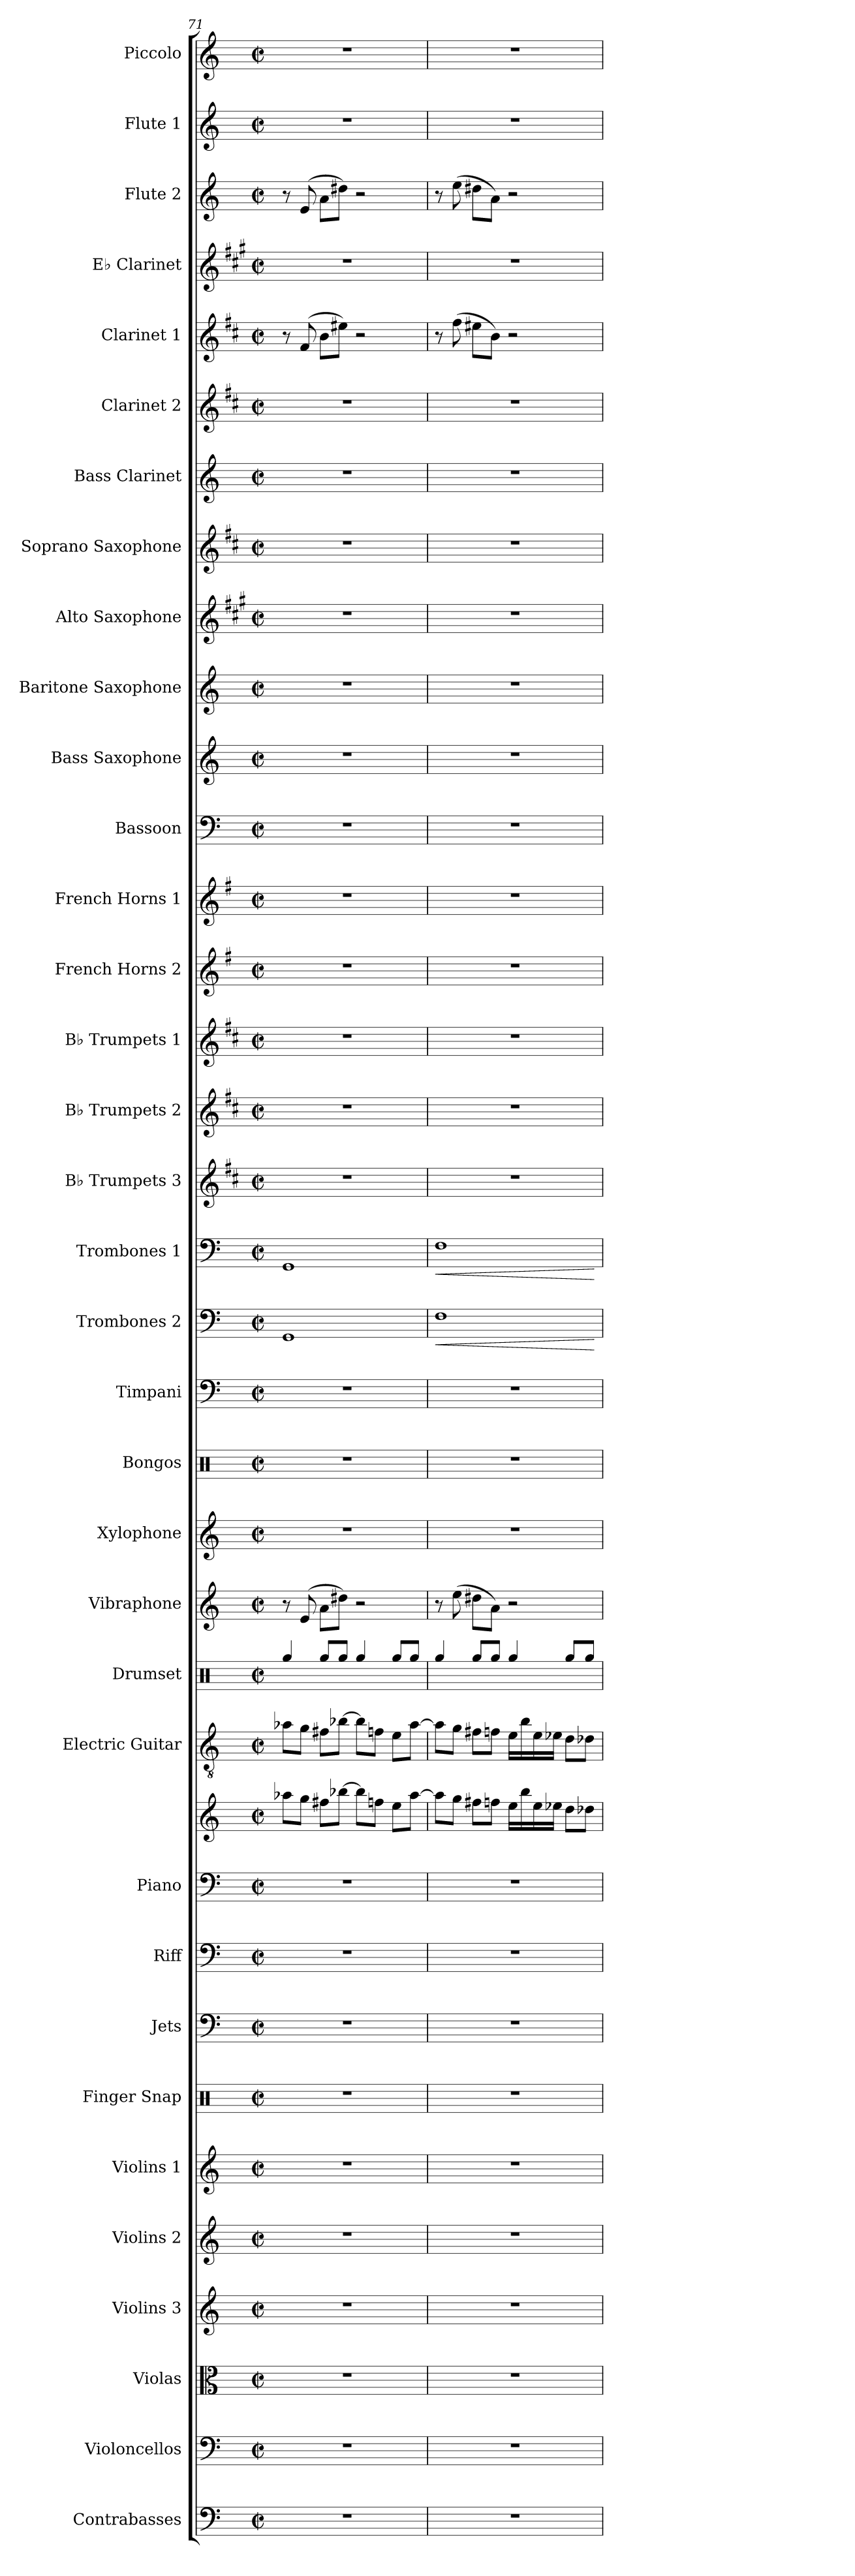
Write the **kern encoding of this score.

**kern	**kern	**kern	**kern	**kern	**kern	**kern	**kern	**kern	**kern	**kern	**kern	**kern	**kern	**kern	**kern	**kern	**kern	**dynam	**kern	**dynam	**kern	**kern	**kern	**kern	**kern	**kern	**kern	**kern	**kern	**kern	**kern	**kern	**kern	**kern	**kern	**kern	**kern
*part35	*part34	*part33	*part32	*part31	*part30	*part29	*part28	*part27	*part26	*part26	*part25	*part24	*part23	*part22	*part21	*part20	*part19	*part19	*part18	*part18	*part17	*part16	*part15	*part14	*part13	*part12	*part11	*part10	*part9	*part8	*part7	*part6	*part5	*part4	*part3	*part2	*part1
*staff36	*staff35	*staff34	*staff33	*staff32	*staff31	*staff30	*staff29	*staff28	*staff27	*staff26	*staff25	*staff24	*staff23	*staff22	*staff21	*staff20	*staff19	*staff19	*staff18	*staff18	*staff17	*staff16	*staff15	*staff14	*staff13	*staff12	*staff11	*staff10	*staff9	*staff8	*staff7	*staff6	*staff5	*staff4	*staff3	*staff2	*staff1
*I"Contrabasses	*I"Violoncellos	*I"Violas	*I"Violins 3	*I"Violins 2	*I"Violins 1	*I"Finger Snap	*I"Jets	*I"Riff	*I"Piano	*	*I"Electric Guitar	*I"Drumset	*I"Vibraphone	*I"Xylophone	*I"Bongos	*I"Timpani	*I"Trombones 2	*	*I"Trombones 1	*	*I"B♭ Trumpets 3	*I"B♭ Trumpets 2	*I"B♭ Trumpets 1	*I"French Horns 2	*I"French Horns 1	*I"Bassoon	*I"Bass Saxophone	*I"Baritone Saxophone	*I"Alto Saxophone	*I"Soprano Saxophone	*I"Bass Clarinet	*I"Clarinet 2	*I"Clarinet 1	*I"E♭ Clarinet	*I"Flute 2	*I"Flute 1	*I"Piccolo
*I'Cbs.	*I'Vcs.	*I'Vlas.	*I'Vlns. 3	*I'Vlns. 2	*I'Vlns. 1	*I'Fi. Sna.	*I'J.	*I'R.	*I'Pno.	*	*I'El. Guit.	*I'D. Set	*I'Vib.	*I'Xyl.	*I'Bon.	*I'Timp.	*I'Tbns. 2	*	*I'Tbns. 1	*	*I'B♭ Tpts. 3	*I'B♭ Tpts. 2	*I'B♭ Tpts. 1	*I'F Hns. 2	*I'F Hns. 1	*I'Bsn.	*I'Bs. Sax.	*I'Bar. Sax.	*I'A. Sax.	*I'S. Sax.	*I'B. Cl.	*I'Cl. 2	*I'Cl. 1	*I'E♭ Cl.	*I'Fl. 2	*I'Fl. 1	*I'Picc.
*clefF4	*clefF4	*clefC3	*clefG2	*clefG2	*clefG2	*clefX	*clefF4	*clefF4	*clefF4	*clefG2	*clefGv2	*clefX	*clefG2	*clefG2	*clefX	*clefF4	*clefF4	*	*clefF4	*	*clefG2	*clefG2	*clefG2	*clefG2	*clefG2	*clefF4	*clefG2	*clefG2	*clefG2	*clefG2	*clefG2	*clefG2	*clefG2	*clefG2	*clefG2	*clefG2	*clefG2
*ITrd7c12	*	*	*	*	*	*	*	*	*	*	*	*	*	*ITrd-7c-12	*	*	*	*	*	*	*ITrd1c2	*ITrd1c2	*ITrd1c2	*ITrd4c7	*ITrd4c7	*	*ITrd15c26	*ITrd12c21	*ITrd5c9	*ITrd1c2	*ITrd8c14	*ITrd1c2	*ITrd1c2	*ITrd-2c-3	*	*	*ITrd-7c-12
*k[]	*k[]	*k[]	*k[]	*k[]	*k[]	*k[]	*k[]	*k[]	*k[]	*k[]	*k[]	*k[]	*k[]	*k[]	*k[]	*k[]	*k[]	*	*k[]	*	*k[]	*k[]	*k[]	*k[]	*k[]	*k[]	*k[]	*k[]	*k[]	*k[]	*k[]	*k[]	*k[]	*k[]	*k[]	*k[]	*k[]
*M2/2	*M2/2	*M2/2	*M2/2	*M2/2	*M2/2	*M2/2	*M2/2	*M2/2	*M2/2	*M2/2	*M2/2	*M2/2	*M2/2	*M2/2	*M2/2	*M2/2	*M2/2	*	*M2/2	*	*M2/2	*M2/2	*M2/2	*M2/2	*M2/2	*M2/2	*M2/2	*M2/2	*M2/2	*M2/2	*M2/2	*M2/2	*M2/2	*M2/2	*M2/2	*M2/2	*M2/2
*met(c|)	*met(c|)	*met(c|)	*met(c|)	*met(c|)	*met(c|)	*met(c|)	*met(c|)	*met(c|)	*met(c|)	*met(c|)	*met(c|)	*met(c|)	*met(c|)	*met(c|)	*met(c|)	*met(c|)	*met(c|)	*	*met(c|)	*	*met(c|)	*met(c|)	*met(c|)	*met(c|)	*met(c|)	*met(c|)	*met(c|)	*met(c|)	*met(c|)	*met(c|)	*met(c|)	*met(c|)	*met(c|)	*met(c|)	*met(c|)	*met(c|)	*met(c|)
=71	=71	=71	=71	=71	=71	=71	=71	=71	=71	=71	=71	=71	=71	=71	=71	=71	=71	=71	=71	=71	=71	=71	=71	=71	=71	=71	=71	=71	=71	=71	=71	=71	=71	=71	=71	=71	=71
1r	1r	1r	1r	1r	1r	1r	1r	1r	1r	8aa-X\L	8a-X\L	4Rgg/	8r	1r	1r	1r	1GG	.	1GG	.	1r	1r	1r	1r	1r	1r	1r	1r	1r	1r	1r	1r	8r	1r	8r	1r	1r
.	.	.	.	.	.	.	.	.	.	8gg\J	8g\J	.	(>8e/	.	.	.	.	.	.	.	.	.	.	.	.	.	.	.	.	.	.	.	(>8e/	.	(>8e/	.	.
.	.	.	.	.	.	.	.	.	.	8ff#X\L	8f#X\L	8Rgg/L	8a\L	.	.	.	.	.	.	.	.	.	.	.	.	.	.	.	.	.	.	.	8a\L	.	8a\L	.	.
.	.	.	.	.	.	.	.	.	.	[8bb-X\J	[8b-X\J	8Rgg/J	8dd#X\J)	.	.	.	.	.	.	.	.	.	.	.	.	.	.	.	.	.	.	.	8dd#X\J)	.	8dd#X\J)	.	.
.	.	.	.	.	.	.	.	.	.	8bb-\L]	8b-\L]	4Rgg/	2r	.	.	.	.	.	.	.	.	.	.	.	.	.	.	.	.	.	.	.	2r	.	2r	.	.
.	.	.	.	.	.	.	.	.	.	8ffn\J	8fn\J	.	.	.	.	.	.	.	.	.	.	.	.	.	.	.	.	.	.	.	.	.	.	.	.	.	.
.	.	.	.	.	.	.	.	.	.	8ee\L	8e\L	8Rgg/L	.	.	.	.	.	.	.	.	.	.	.	.	.	.	.	.	.	.	.	.	.	.	.	.	.
.	.	.	.	.	.	.	.	.	.	[8aa-\J	[8a-\J	8Rgg/J	.	.	.	.	.	.	.	.	.	.	.	.	.	.	.	.	.	.	.	.	.	.	.	.	.
=72	=72	=72	=72	=72	=72	=72	=72	=72	=72	=72	=72	=72	=72	=72	=72	=72	=72	=72	=72	=72	=72	=72	=72	=72	=72	=72	=72	=72	=72	=72	=72	=72	=72	=72	=72	=72	=72
!	!	!	!	!	!	!	!	!	!	!	!	!	!	!	!	!	!	!LO:HP:b	!	!LO:HP:b	!	!	!	!	!	!	!	!	!	!	!	!	!	!	!	!	!
1r	1r	1r	1r	1r	1r	1r	1r	1r	1r	8aa-\L]	8a-\L]	4Rgg/	8r	1r	1r	1r	1F	<	1F	<	1r	1r	1r	1r	1r	1r	1r	1r	1r	1r	1r	1r	8r	1r	8r	1r	1r
.	.	.	.	.	.	.	.	.	.	8gg\J	8g\J	.	(>8ee\	.	.	.	.	.	.	.	.	.	.	.	.	.	.	.	.	.	.	.	(>8ee\	.	(>8ee\	.	.
.	.	.	.	.	.	.	.	.	.	8ff#X\L	8f#X\L	8Rgg/L	8dd#X\L	.	.	.	.	.	.	.	.	.	.	.	.	.	.	.	.	.	.	.	8dd#X\L	.	8dd#X\L	.	.
.	.	.	.	.	.	.	.	.	.	8ffn\J	8fn\J	8Rgg/J	8a\J)	.	.	.	.	.	.	.	.	.	.	.	.	.	.	.	.	.	.	.	8a\J)	.	8a\J)	.	.
.	.	.	.	.	.	.	.	.	.	16ee\LL	16e\LL	4Rgg/	2r	.	.	.	.	.	.	.	.	.	.	.	.	.	.	.	.	.	.	.	2r	.	2r	.	.
.	.	.	.	.	.	.	.	.	.	16bb\	16b\	.	.	.	.	.	.	.	.	.	.	.	.	.	.	.	.	.	.	.	.	.	.	.	.	.	.
.	.	.	.	.	.	.	.	.	.	16ee\	16e\	.	.	.	.	.	.	.	.	.	.	.	.	.	.	.	.	.	.	.	.	.	.	.	.	.	.
.	.	.	.	.	.	.	.	.	.	16ee-X\JJ	16e-X\JJ	.	.	.	.	.	.	.	.	.	.	.	.	.	.	.	.	.	.	.	.	.	.	.	.	.	.
.	.	.	.	.	.	.	.	.	.	8dd\L	8d\L	8Rgg/L	.	.	.	.	.	.	.	.	.	.	.	.	.	.	.	.	.	.	.	.	.	.	.	.	.
.	.	.	.	.	.	.	.	.	.	8dd-X\J	8d-X\J	8Rgg/J	.	.	.	.	.	.	.	.	.	.	.	.	.	.	.	.	.	.	.	.	.	.	.	.	.
.	.	.	.	.	.	.	.	.	.	.	.	.	.	.	.	.	.	[	.	[	.	.	.	.	.	.	.	.	.	.	.	.	.	.	.	.	.
=	=	=	=	=	=	=	=	=	=	=	=	=	=	=	=	=	=	=	=	=	=	=	=	=	=	=	=	=	=	=	=	=	=	=	=	=	=
*-	*-	*-	*-	*-	*-	*-	*-	*-	*-	*-	*-	*-	*-	*-	*-	*-	*-	*-	*-	*-	*-	*-	*-	*-	*-	*-	*-	*-	*-	*-	*-	*-	*-	*-	*-	*-	*-
